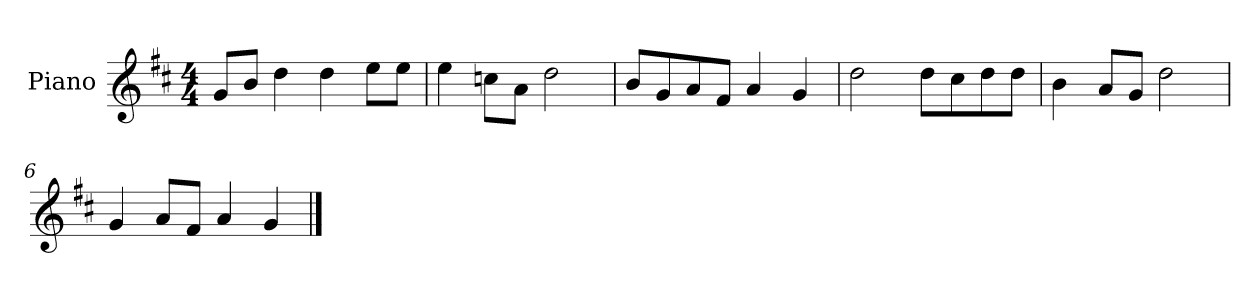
**kern
*part1
*staff1
*I"Piano
*I'P-no
*clefG2
*k[f#c#]
*M4/4
*MM90
=1
8g/L
8b/J
4dd\
4dd\
8ee\L
8ee\J
=2
4ee\
8ccn\L
8a\J
2dd\
=3
8b/L
8g/
8a/
8f#/J
4a/
4g/
=4
2dd\
8dd\L
8cc#\
8dd\
8dd\J
=5
4b\
8a/L
8g/J
2dd\
=6
4g/
8a/L
8f#/J
4a/
4g/
==
*-
